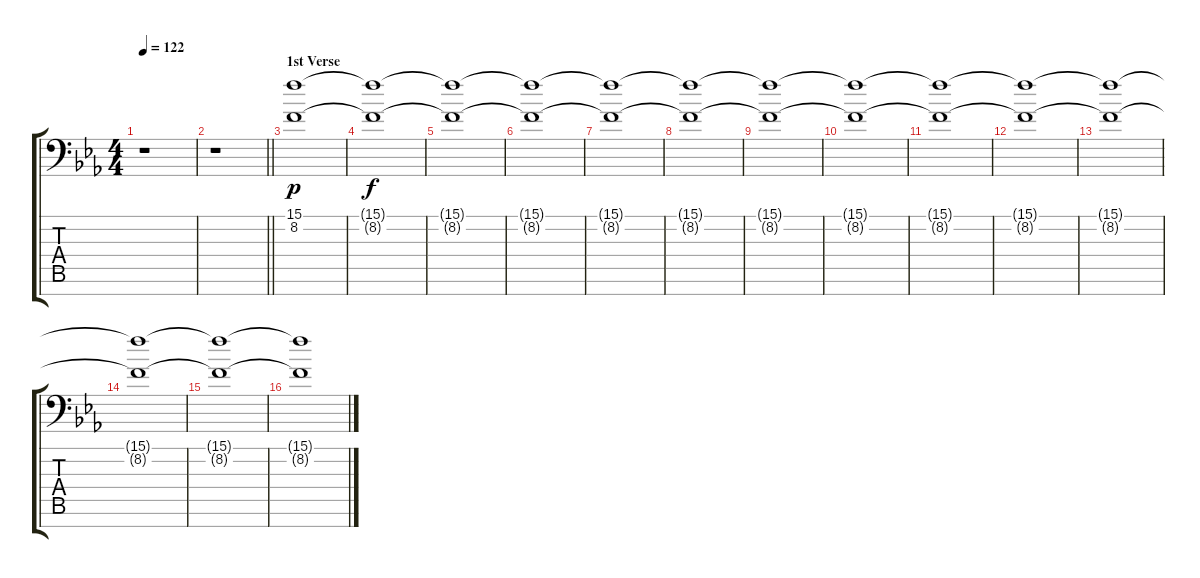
\track "" {instrument stringensemble1}
\staff {score tabs}
\tuning (D4 A3 F3 C3 G2 D2 A1) {hide}
\ts (4 4)
\tempo 122
\clef f4
\ks eb
r.1{dy mf} |
\barLineRight lightlight
r.1 |
\section ("" "1st Verse")
(15.1 8.2).1{dy p instrument choiraahs} |
(15.1{t} 8.2{t}).1{dy f} |
(15.1{t} 8.2{t}).1 |
(15.1{t} 8.2{t}).1 |
(15.1{t} 8.2{t}).1 |
(15.1{t} 8.2{t}).1 |
(15.1{t} 8.2{t}).1 |
(15.1{t} 8.2{t}).1 |
(15.1{t} 8.2{t}).1 |
(15.1{t} 8.2{t}).1 |
(15.1{t} 8.2{t}).1 |
(15.1{t} 8.2{t}).1 |
(15.1{t} 8.2{t}).1 |
(15.1{t} 8.2{t}).1
